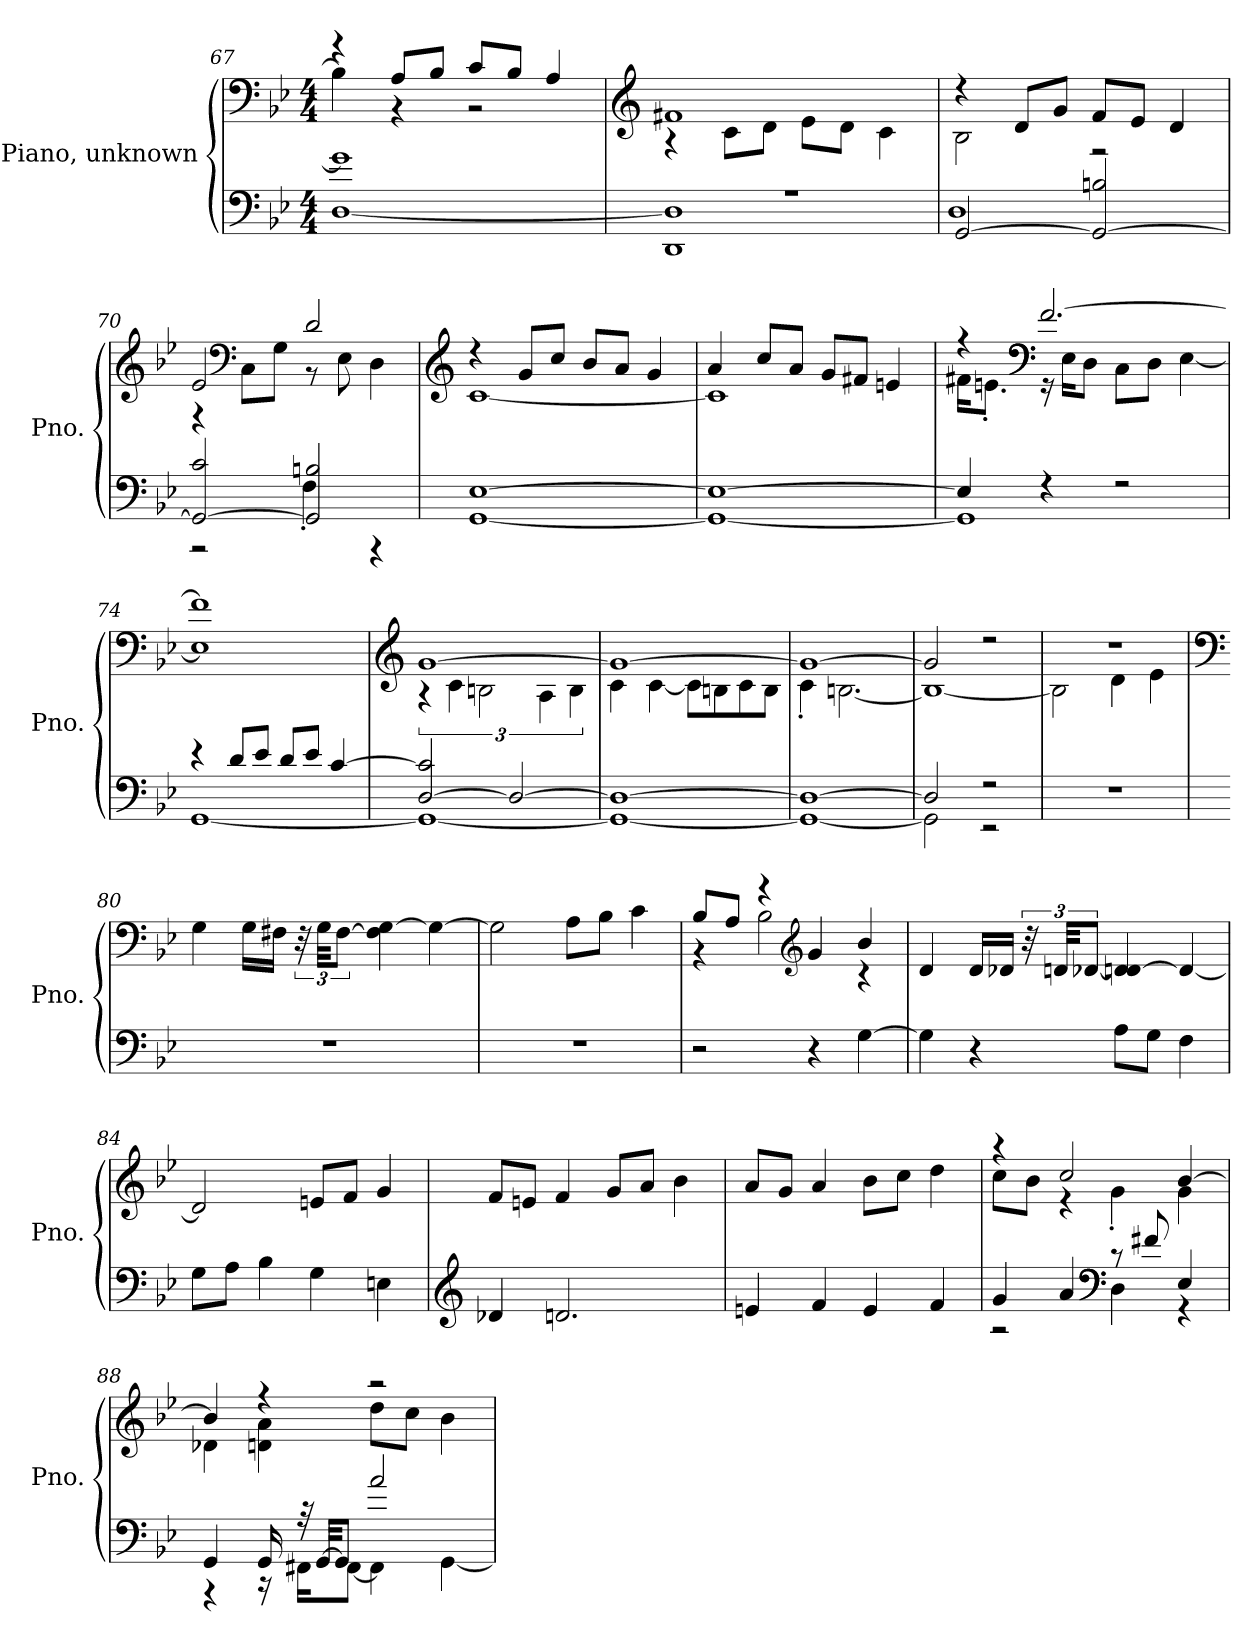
**kern	**kern
*part1	*part1
*staff2	*staff1
*I"Piano, unknown	*
*I'Pno.	*
*clefF4	*clefF4
*k[b-e-]	*k[b-e-]
*M4/4	*M4/4
=67	=67
*^	*^
1g]	[1D	4r	4B-\]
.	.	8A/L	4r
.	.	8B-/J	.
.	.	8c/L	2r
.	.	8B-/J	.
.	.	4A/	.
=68	=68	=68	=68
*	*	*clefG2	*
1r	1DD 1D]	1f#X	4r
.	.	.	8c\L
.	.	.	8d\J
.	.	.	8e-\L
.	.	.	8d\J
.	.	.	4c\
!!LO:LB:g=z	!!
=69	=69	=69	=69
[2GG/	1D	4r	2B-\
.	.	8d/L	.
.	.	8g/J	.
2GG/_ 2Bn/	.	8f/L	2r
.	.	8e-/J	.
.	.	4d/	.
=70	=70	=70	=70
2GG/_ 2c/	2r	2e-/	4r
*	*	*clefF4	*
.	.	.	8C\L
.	.	.	8G\J
2GG/] 2Bn/	4F'\	2d/	8r
.	.	.	8E-\
.	4r	.	4D\
=71	=71	=71	=71
*	*	*clefG2	*
[1E-	[1GG	4r	[1c
.	.	8g/L	.
.	.	8cc/J	.
.	.	8b-/L	.
.	.	8a/J	.
.	.	4g/	.
=72	=72	=72	=72
1E-_	1GG_	4a/	1c]
.	.	8cc/L	.
.	.	8a/J	.
.	.	8g/L	.
.	.	8f#X/J	.
.	.	4en/	.
=73	=73	=73	=73
4E-/]	1GG]	4r	16f#X\KL
.	.	.	8.en'\J
*	*	*clefF4	*
4r	.	[2.f#/	16r
.	.	.	16E-\KL
.	.	.	8D\J
2r	.	.	8C\L
.	.	.	8D\J
.	.	.	[4E-\
!!LO:LB:g=z	!!
=74	=74	=74	=74
4r	[1GG	1f#]	1E-]
8d/L	.	.	.
8e-/J	.	.	.
8d/L	.	.	.
8e-/J	.	.	.
[4c/	.	.	.
=75	=75	=75	=75
*	*	*clefG2	*
[2D/ 2c/]	1GG_	[1g	6r
.	.	.	6c\
.	.	.	3Bn\
2D/_	.	.	.
.	.	.	6A\
.	.	.	6B\
=76	=76	=76	=76
1D_	1GG_	1g_	4c\
.	.	.	[4c\
.	.	.	8c\L]
.	.	.	8Bn\
.	.	.	8c\
.	.	.	8B\J
=77	=77	=77	=77
1D_	1GG_	1g_	4c'\
.	.	.	[2.Bn\
=78	=78	=78	=78
2D/]	2GG\]	2g/]	1B_
2r	2r	2r	.
*v	*v	*	*
=79	=79	=79
1r	1r	2B\]
.	.	4d\
.	.	4e-\
*	*v	*v
!!LO:LB:g=z
=80	=80
*	*clefF4
1r	4G\
.	16G\LL
.	16F#X\JJ
.	48r
.	48G\KKL
.	[12F#\J
.	4F#\] [4G\
.	4G\_
=81	=81
1r	2G\]
.	8A\L
.	8B-\J
.	4c\
=82	=82
*	*^
2r	8B-/L	4r
.	8A/J	.
.	4r	2B-\
*	*clefG2	*
4r	4g/	.
[4G\	4b-/	4r
*	*v	*v
=83	=83
4G\]	4d/
4r	16d/LL
.	16d-X/JJ
.	48r
.	48dn/KKL
.	[12d-X/J
8A\L	4d-/] [4dn/
8G\J	.
4F\	4d/_
=84	=84
8G\L	2d/]
8A\J	.
4B-\	.
4G\	8en/L
.	8f/J
4En\	4g/
!!LO:LB:g=z
=85	=85
*clefG2	*
4d-X/	8f/L
.	8en/J
2.dn/	4f/
.	8g/L
.	8a/J
.	4b-\
=86	=86
4en/	8a/L
.	8g/J
4f/	4a/
4e/	8b-\L
.	8cc\J
4f/	4dd\
=87	=87
*^	*^
4g/	2r	4r	8cc\L
.	.	.	8b-\J
4a/	.	2cc/	4r
*clefF4	*	*	*
8r	4D\	.	4g'\
8f#X/	.	.	.
4E-/	4r	[4b-/	4g\
=88	=88	=88	=88
4GG/	4r	4b-/]	4d-X\
16GG/	16r	4r	4dn\ 4a\
32r	16FF#X\KL	.	.
[32GG/KKL	.	.	.
8GG/J]	[8FF#\J	.	.
2a/	4FF#\]	2r	8dd\L
.	.	.	8cc\J
.	[4GG\	.	4b-\
*v	*v	*	*
*	*v	*v
=	=
*-	*-
